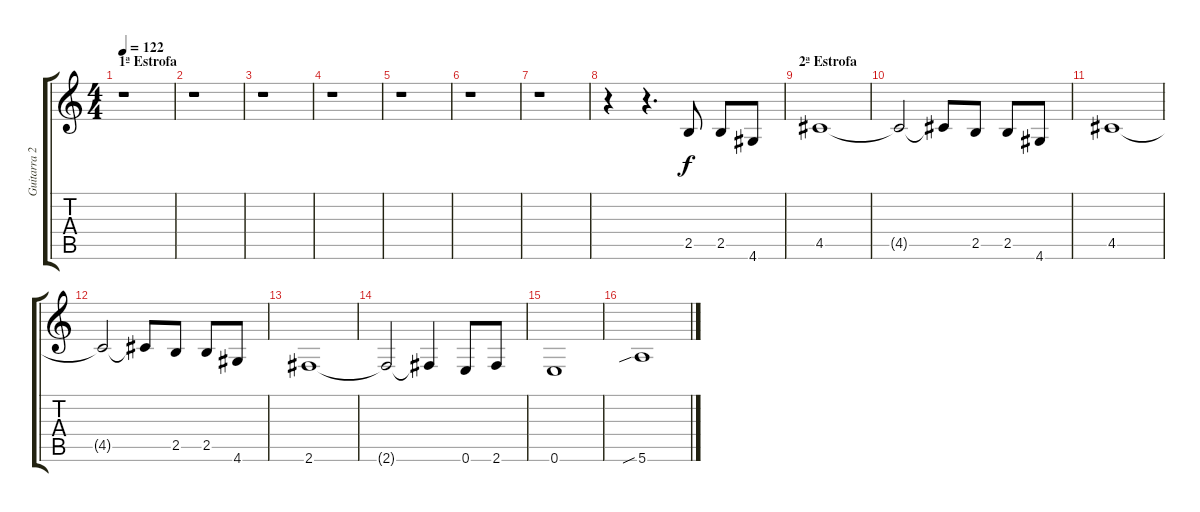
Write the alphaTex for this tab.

\track ("Guitarra 2" "Guitarra 2") {instrument distortionguitar}
\staff {score tabs}
\tuning (E4 B3 G3 D3 A2 E2) {hide}
\ts (4 4)
\section ("" "1ª Estrofa")
\tempo 122
\clef g2
\ks c
r.1{dy f} |
r.1 |
r.1 |
r.1 |
r.1 |
r.1 |
r.1 |
r.4 r.4{d} 2.5.8 2.5.8 4.6.8 |
\section ("" "2ª Estrofa")
4.5.1 |
4.5{t}.2 4.5{t}.8 2.5.8 2.5.8 4.6.8 |
4.5.1 |
4.5{t}.2 4.5{t}.8 2.5.8 2.5.8 4.6.8 |
2.6.1 |
2.6{t}.2 2.6{t}.4 0.6.8 2.6.8 |
0.6.1 |
5.6{sib}.1
